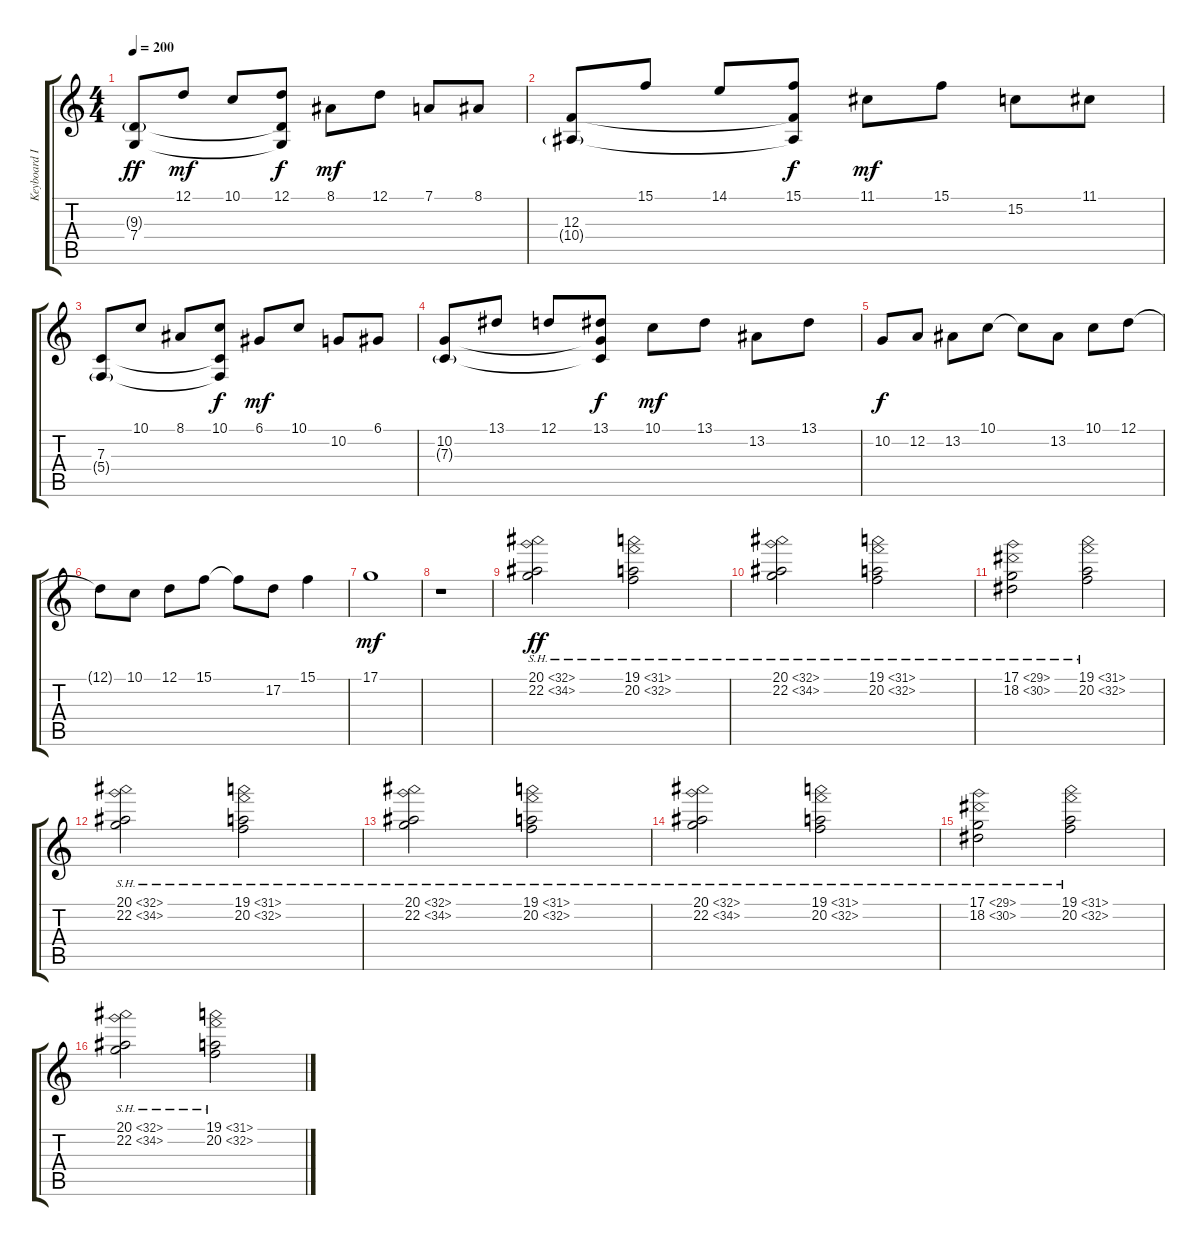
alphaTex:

\track ("Keyboard I" "Keyboard I") {instrument pad1newage}
\staff {score tabs}
\tuning (D4 A3 F3 C3 G2 D2) {hide}
\ts (4 4)
\tempo 200
\clef g2
\ks c
(9.3{g} 7.4).8{dy ff} 12.1.8{dy mf} 10.1.8 (12.1 9.3{t} 7.4{t}).8{dy f} 8.1.8{dy mf} 12.1.8 7.1.8 8.1.8 |
(12.3 10.4{g}).8 15.1.8 14.1.8 (15.1 12.3{t} 10.4{t}).8{dy f} 11.1.8{dy mf} 15.1.8 15.2.8 11.1.8 |
(7.3 5.4{g}).8 10.1.8 8.1.8 (10.1 7.3{t} 5.4{t}).8{dy f} 6.1.8{dy mf} 10.1.8 10.2.8 6.1.8 |
(10.2 7.3{g}).8 13.1.8 12.1.8 (13.1 10.2{t} 7.3{t}).8{dy f} 10.1.8{dy mf} 13.1.8 13.2.8 13.1.8 |
10.2.8{dy f} 12.2.8 13.2.8 10.1.8 10.1{t}.8 13.2.8 10.1.8 12.1.8 |
12.1{t}.8 10.1.8 12.1.8 15.1.8 15.1{t}.8 17.2.8 15.1.4 |
17.1.1{dy mf} |
r.1 |
(20.1{sh 12} 22.2{sh 12}).2{dy ff} (19.1{sh 12} 20.2{sh 12}).2 |
(20.1{sh 12} 22.2{sh 12}).2 (19.1{sh 12} 20.2{sh 12}).2 |
(17.1{sh 12} 18.2{sh 12}).2 (19.1{sh 12} 20.2{sh 12}).2 |
(20.1{sh 12} 22.2{sh 12}).2 (19.1{sh 12} 20.2{sh 12}).2 |
(20.1{sh 12} 22.2{sh 12}).2 (19.1{sh 12} 20.2{sh 12}).2 |
(20.1{sh 12} 22.2{sh 12}).2 (19.1{sh 12} 20.2{sh 12}).2 |
(17.1{sh 12} 18.2{sh 12}).2 (19.1{sh 12} 20.2{sh 12}).2 |
(20.1{sh 12} 22.2{sh 12}).2 (19.1{sh 12} 20.2{sh 12}).2
